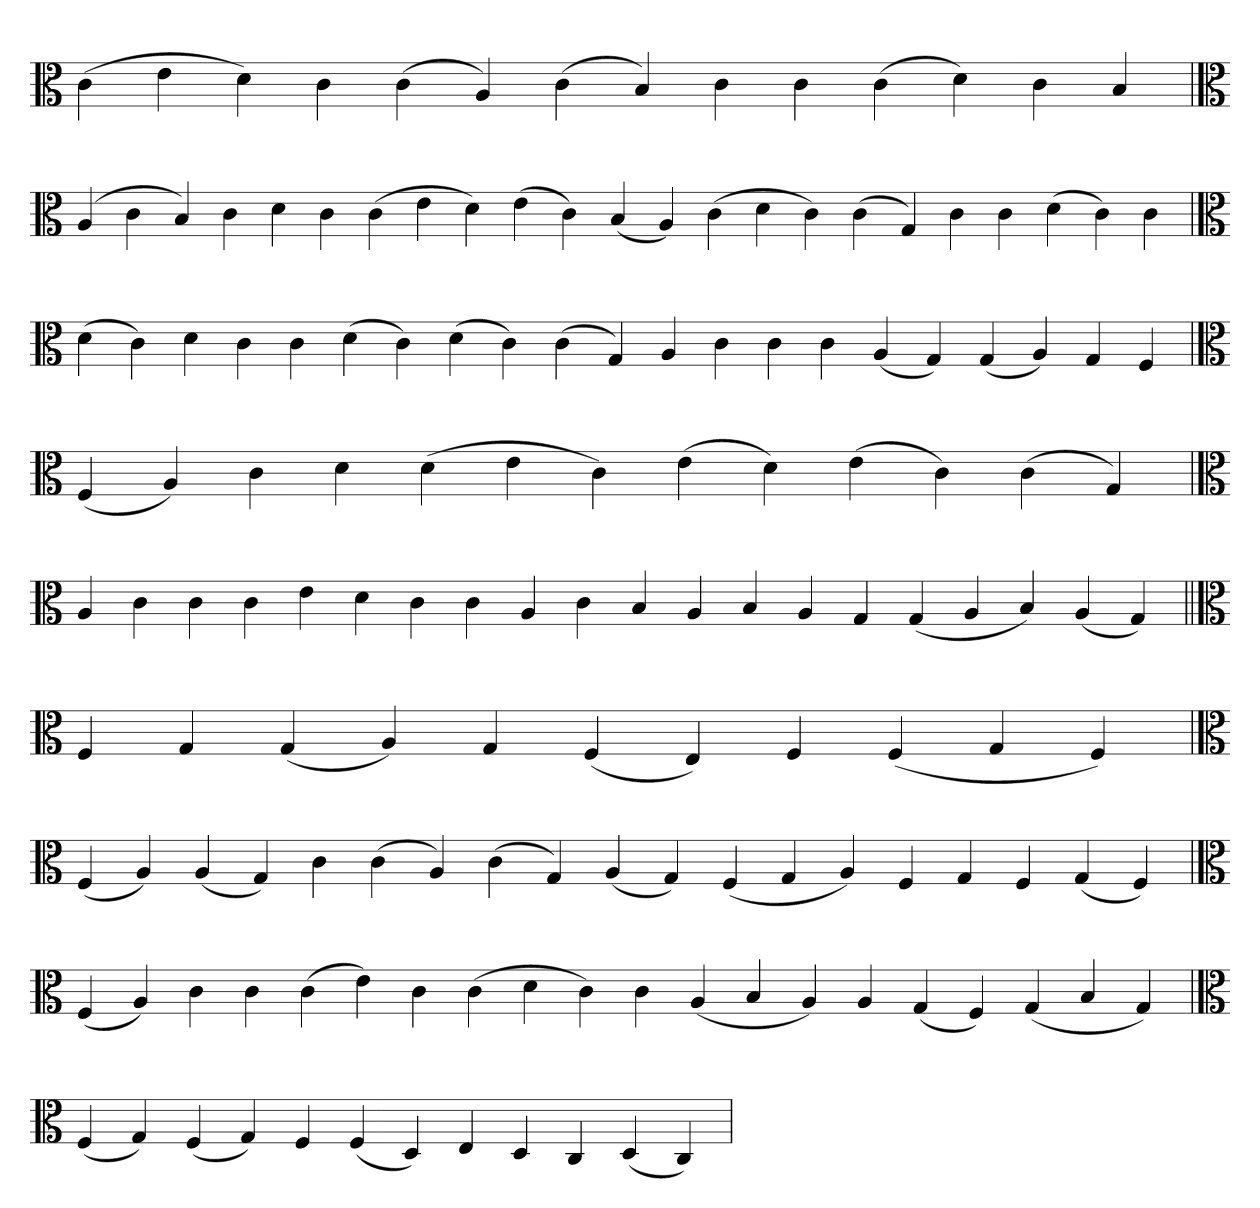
**kern
*part1
*staff1
*clefC3
=
(4c
4e
4d)
4c
(4c
4A)
(4c
4B)
4c
4c
(4c
4d)
4c
4B
='
*clefC3
(4A
4c
4B)
4c
4d
4c
(4c
4e
4d)
(4e
4c)
(4B
4A)
(4c
4d
4c)
(4c
4G)
4c
4c
(4d
4c)
4c
=
*clefC3
(4d
4c)
4d
4c
4c
(4d
4c)
(4d
4c)
(4c
4G)
4A
4c
4c
4c
(4A
4G)
(4G
4A)
4G
4F
='
*clefC3
(4F
4A)
4c
4d
(4d
4e
4c)
(4e
4d)
(4e
4c)
(4c
4G)
=`
*clefC3
4A
4c
4c
4c
4e
4d
4c
4c
4A
4c
4B
4A
4B
4A
4G
(4G
4A
4B)
(4A
4G)
=||
*clefC3
4F
4G
(4G
4A)
4G
(4F
4E)
4F
(4F
4G
4F)
=`
*clefC3
(4F
4A)
(4A
4G)
4c
(4c
4A)
(4c
4G)
(4A
4G)
(4F
4G
4A)
4F
4G
4F
(4G
4F)
='
*clefC3
(4F
4A)
4c
4c
(4c
4e)
4c
(4c
4d
4c)
4c
(4A
4B
4A)
4A
(4G
4F)
(4G
4B
4G)
=
*clefC3
(4F
4G)
(4F
4G)
4F
(4F
4D)
4E
4D
4C
(4D
4C)
=`
*-
